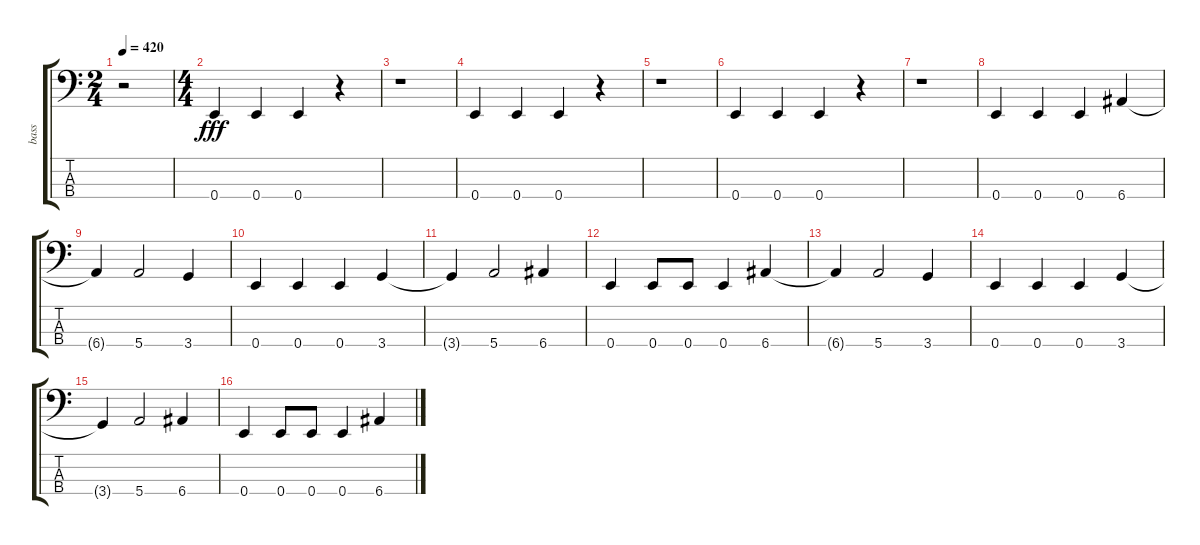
\track ("bass" "bass") {instrument slapbass2}
\staff {score tabs}
\tuning (G2 D2 A1 E1) {hide}
\ts (2 4)
\tempo 420
\clef f4
\ks c
r.2{dy fff instrument slapbass2} |
\ts (4 4)
0.4.4 0.4.4 0.4.4 r.4 |
r.1 |
0.4.4 0.4.4 0.4.4 r.4 |
r.1 |
0.4.4 0.4.4 0.4.4 r.4 |
r.1 |
0.4.4 0.4.4 0.4.4 6.4.4 |
6.4{t}.4 5.4.2 3.4.4 |
0.4.4 0.4.4 0.4.4 3.4.4 |
3.4{t}.4 5.4.2 6.4.4 |
0.4.4 0.4.8 0.4.8 0.4.4 6.4.4 |
6.4{t}.4 5.4.2 3.4.4 |
0.4.4 0.4.4 0.4.4 3.4.4 |
3.4{t}.4 5.4.2 6.4.4 |
0.4.4 0.4.8 0.4.8 0.4.4 6.4.4
